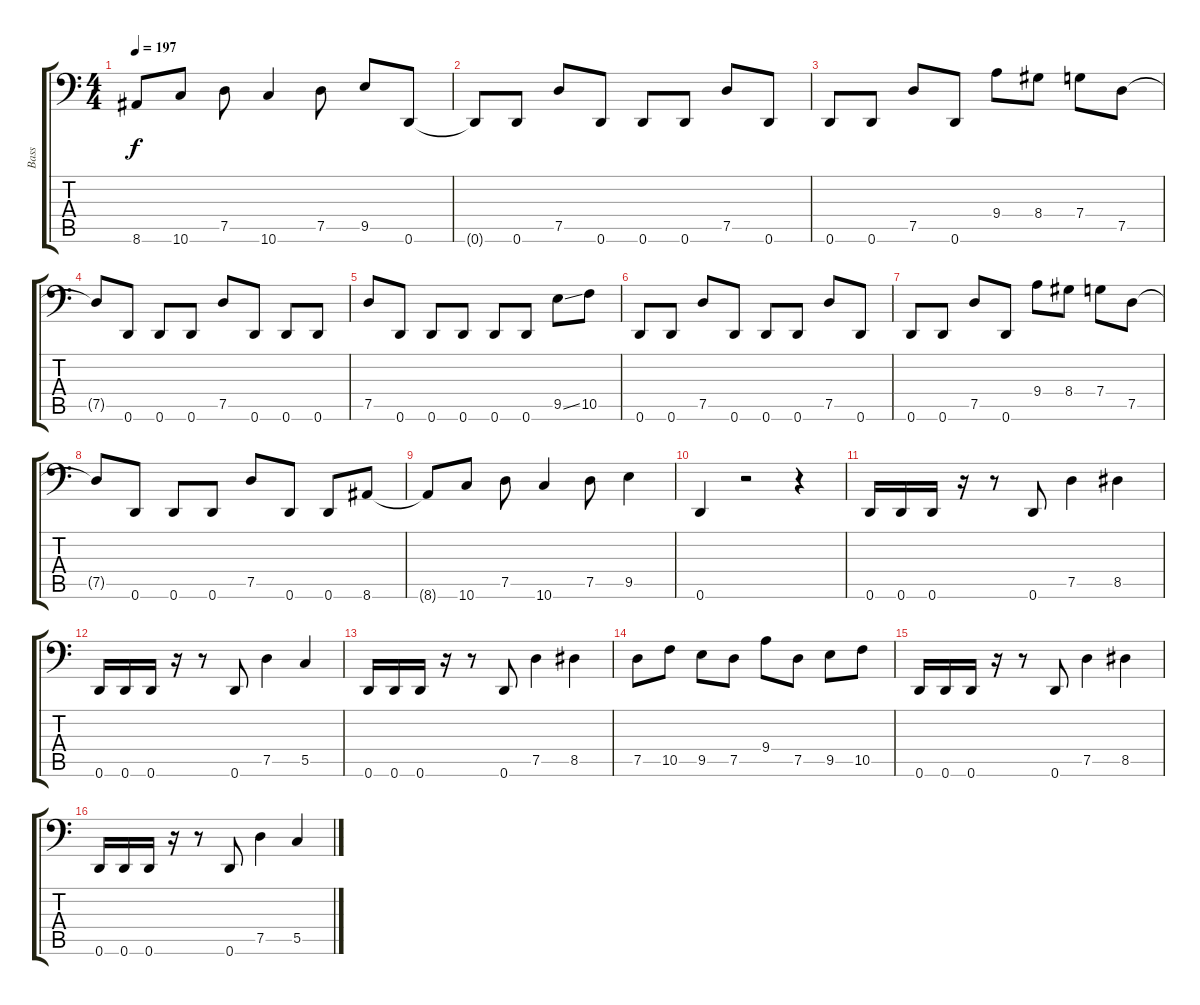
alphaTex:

\track ("Bass" "Bass") {instrument electricbasspick}
\staff {score tabs}
\tuning (D3 A2 F2 C2 G1 D1) {hide}
\ts (4 4)
\tempo 197
\clef f4
\ks c
8.6{t}.8{dy f} 10.6.8 7.5.8 10.6.4 7.5.8 9.5.8 0.6.8 |
0.6{t}.8 0.6.8 7.5.8 0.6.8 0.6.8 0.6.8 7.5.8 0.6.8 |
0.6.8 0.6.8 7.5.8 0.6.8 9.4.8 8.4.8 7.4.8 7.5.8 |
7.5{t}.8 0.6.8 0.6.8 0.6.8 7.5.8 0.6.8 0.6.8 0.6.8 |
7.5.8 0.6.8 0.6.8 0.6.8 0.6.8 0.6.8 9.5{ss}.8 10.5.8 |
0.6.8 0.6.8 7.5.8 0.6.8 0.6.8 0.6.8 7.5.8 0.6.8 |
0.6.8 0.6.8 7.5.8 0.6.8 9.4.8 8.4.8 7.4.8 7.5.8 |
7.5{t}.8 0.6.8 0.6.8 0.6.8 7.5.8 0.6.8 0.6.8 8.6.8 |
8.6{t}.8 10.6.8 7.5.8 10.6.4 7.5.8 9.5.4 |
0.6.4 r.2 r.4 |
0.6.16 0.6.16 0.6.16 r.16 r.8 0.6.8 7.5.4 8.5.4 |
0.6.16 0.6.16 0.6.16 r.16 r.8 0.6.8 7.5.4 5.5.4 |
0.6.16 0.6.16 0.6.16 r.16 r.8 0.6.8 7.5.4 8.5.4 |
7.5.8 10.5.8 9.5.8 7.5.8 9.4.8 7.5.8 9.5.8 10.5.8 |
0.6.16 0.6.16 0.6.16 r.16 r.8 0.6.8 7.5.4 8.5.4 |
0.6.16 0.6.16 0.6.16 r.16 r.8 0.6.8 7.5.4 5.5.4
